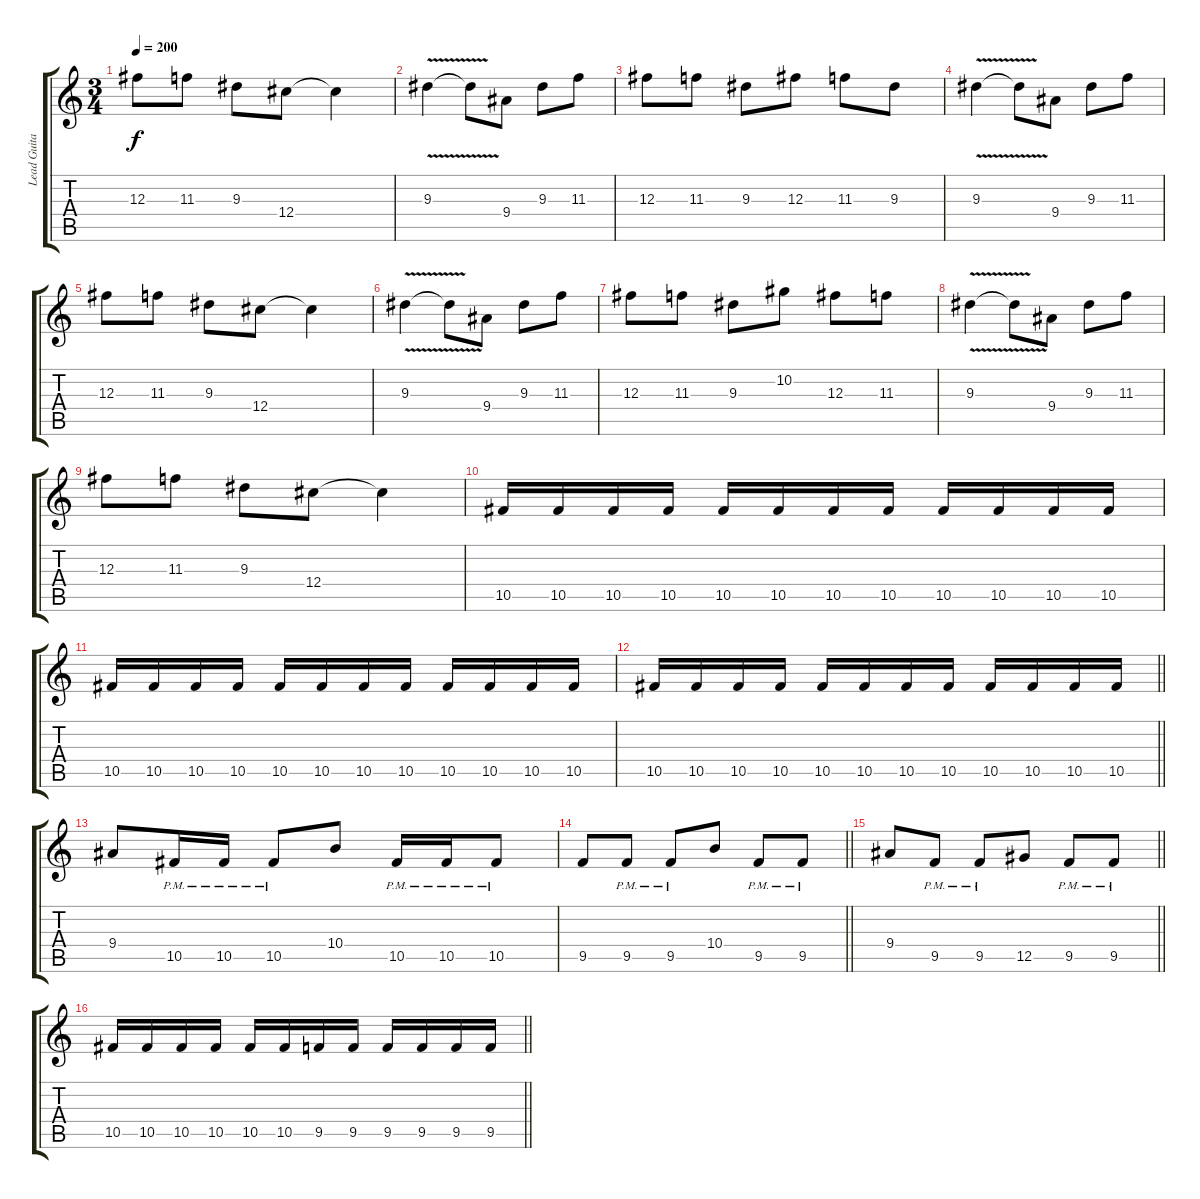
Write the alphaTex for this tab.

\track ("Lead Guitar" "Lead Guita") {instrument acousticguitarsteel}
\staff {score tabs}
\tuning (Eb4 Bb3 Gb3 Db3 Ab2 Eb2) {hide}
\ts (3 4)
\tempo 200
\clef g2
\ks c
12.3.8{dy f} 11.3.8 9.3.8 12.4.8 12.4{t}.4 |
9.3{v}.4 9.3{t}.8 9.4.8 9.3.8 11.3.8 |
12.3.8 11.3.8 9.3.8 12.3.8 11.3.8 9.3.8 |
9.3{v}.4 9.3{t}.8 9.4.8 9.3.8 11.3.8 |
12.3.8 11.3.8 9.3.8 12.4.8 12.4{t}.4 |
9.3{v}.4 9.3{t}.8 9.4.8 9.3.8 11.3.8 |
12.3.8 11.3.8 9.3.8 10.2.8 12.3.8 11.3.8 |
9.3{v}.4 9.3{t}.8 9.4.8 9.3.8 11.3.8 |
12.3.8 11.3.8 9.3.8 12.4.8 12.4{t}.4 |
10.5.16 10.5.16 10.5.16 10.5.16 10.5.16 10.5.16 10.5.16 10.5.16 10.5.16 10.5.16 10.5.16 10.5.16 |
10.5.16 10.5.16 10.5.16 10.5.16 10.5.16 10.5.16 10.5.16 10.5.16 10.5.16 10.5.16 10.5.16 10.5.16 |
\barLineRight lightlight
10.5.16 10.5.16 10.5.16 10.5.16 10.5.16 10.5.16 10.5.16 10.5.16 10.5.16 10.5.16 10.5.16 10.5.16 |
9.4.8 10.5{pm}.16 10.5{pm}.16 10.5{pm}.8 10.4.8 10.5{pm}.16 10.5{pm}.16 10.5{pm}.8 |
\barLineRight lightlight
9.5.8 9.5{pm}.8 9.5{pm}.8 10.4.8 9.5{pm}.8 9.5{pm}.8 |
\barLineRight lightlight
9.4.8 9.5{pm}.8 9.5{pm}.8 12.5.8 9.5{pm}.8 9.5{pm}.8 |
\barLineRight lightlight
10.5.16 10.5.16 10.5.16 10.5.16 10.5.16 10.5.16 9.5.16 9.5.16 9.5.16 9.5.16 9.5.16 9.5.16
